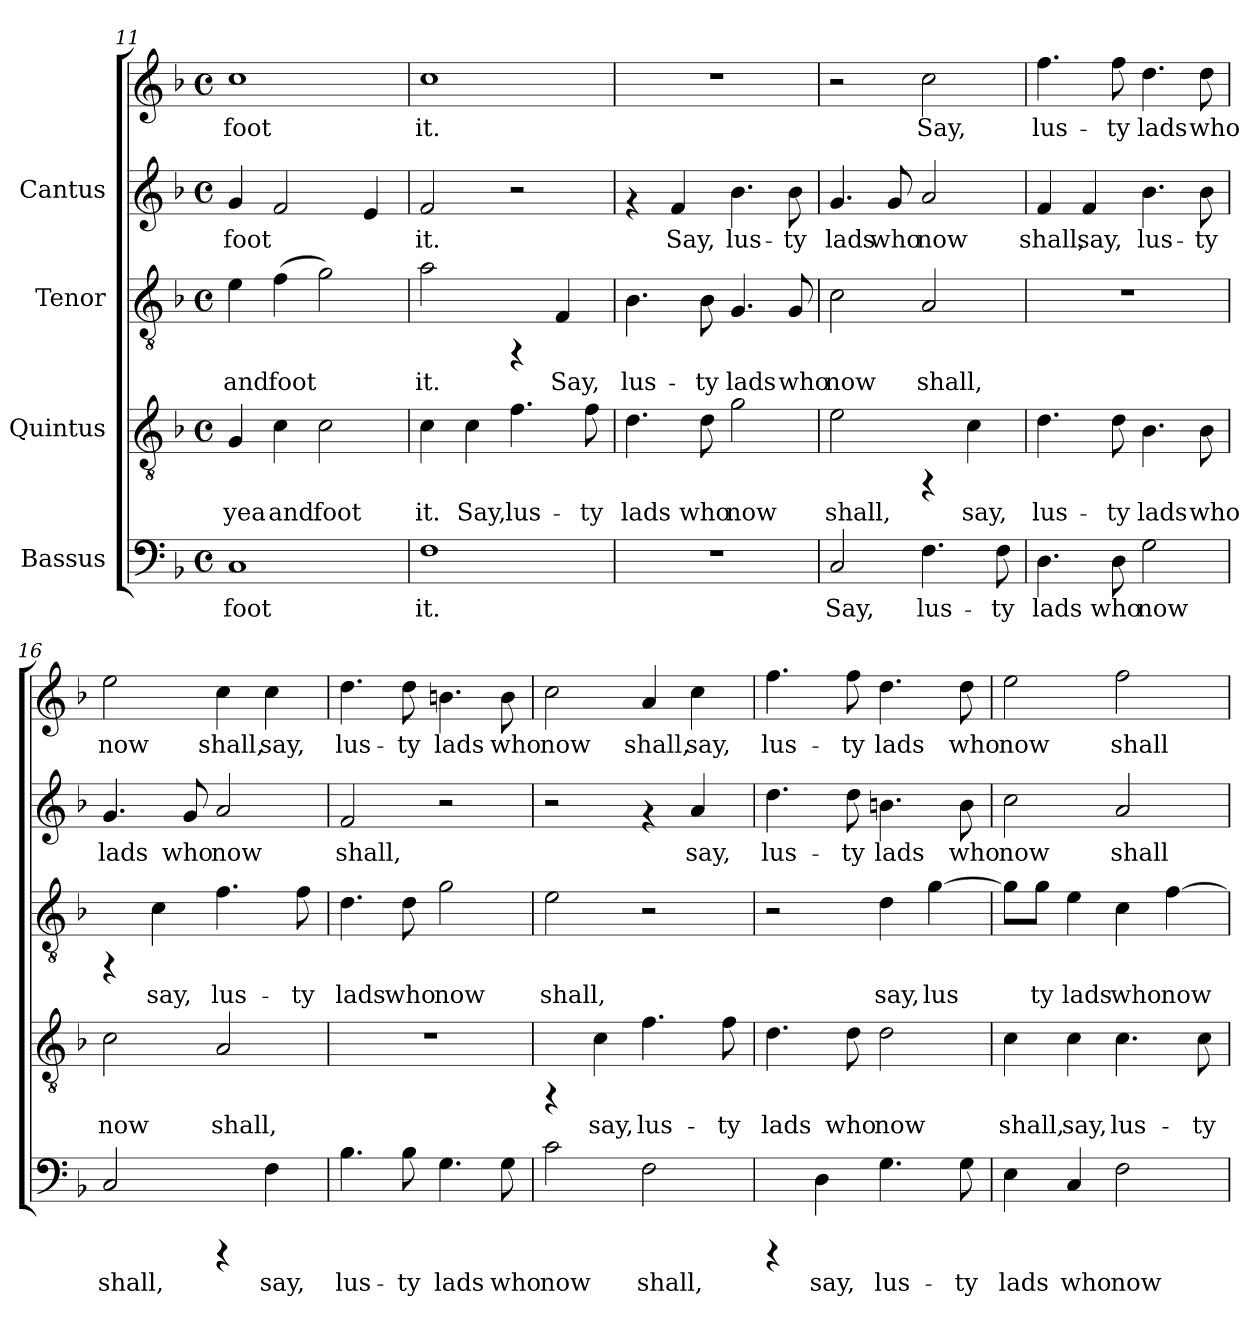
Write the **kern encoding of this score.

**kern	**text	**kern	**text	**kern	**text	**kern	**text	**kern	**text
*part4	*part4	*part3	*part3	*part2	*part2	*part1	*part1	*part1	*part1
*staff5	*staff5	*staff4	*staff4	*staff3	*staff3	*staff2	*staff2	*staff1	*staff1
*I"Bassus	*	*I"Quintus	*	*I"Tenor	*	*I"Cantus	*	*	*
*clefF4	*	*clefGv2	*	*clefGv2	*	*clefG2	*	*clefG2	*
*k[b-]	*	*k[b-]	*	*k[b-]	*	*k[b-]	*	*k[b-]	*
*F:	*	*F:	*	*F:	*	*F:	*	*F:	*
*M4/4	*	*M4/4	*	*M4/4	*	*M4/4	*	*M4/4	*
*met(c)	*	*met(c)	*	*met(c)	*	*met(c)	*	*met(c)	*
=11	=11	=11	=11	=11	=11	=11	=11	=11	=11
!	!LO:LY:b:cj	!	!LO:LY:b:cj	!	!LO:LY:b:cj	!	!LO:LY:b:cj	!	!LO:LY:b:cj
1C	foot	4G/	yea	4e\	and	4g/	foot	1cc	foot
!	!	!	!LO:LY:b:cj	!	!LO:LY:b:cj	!	!LO:LY:b:cj	!	!
.	.	4c\	and	(>4f\	foot	2f/	.	.	.
!	!	!	!LO:LY:b:cj	!	!LO:LY:b:cj	!	!	!	!
.	.	2c\	foot	2g\)	.	.	.	.	.
!	!	!	!	!	!	!	!LO:LY:b:cj	!	!
.	.	.	.	.	.	4e/	.	.	.
=12	=12	=12	=12	=12	=12	=12	=12	=12	=12
!	!LO:LY:b:cj	!	!LO:LY:b:cj	!	!LO:LY:b:cj	!	!LO:LY:b:cj	!	!LO:LY:b:cj
1F	it.	4c\	it.	2a\	it.	2f/	it.	1cc	it.
!	!	!	!LO:LY:b:cj	!	!	!	!	!	!
.	.	4c\	Say,	.	.	.	.	.	.
!	!	!	!LO:LY:b:cj	!	!	!	!	!	!
.	.	4.f\	lus-	4rFF	.	2r	.	.	.
!	!	!	!	!	!LO:LY:b:cj	!	!	!	!
.	.	.	.	4F/	Say,	.	.	.	.
!	!	!	!LO:LY:b:cj	!	!	!	!	!	!
.	.	8f\	-ty	.	.	.	.	.	.
!!LO:LB:g=z
=13	=13	=13	=13	=13	=13	=13	=13	=13	=13
!	!	!	!LO:LY:b:cj	!	!LO:LY:b:cj	!	!	!	!
1r	.	4.d\	lads	4.B-\	lus-	4rf	.	1r	.
!	!	!	!	!	!	!	!LO:LY:b:cj	!	!
.	.	.	.	.	.	4f/	Say,	.	.
!	!	!	!LO:LY:b:cj	!	!LO:LY:b:cj	!	!	!	!
.	.	8d\	who	8B-\	-ty	.	.	.	.
!	!	!	!LO:LY:b:cj	!	!LO:LY:b:cj	!	!LO:LY:b:cj	!	!
.	.	2g\	now	4.G/	lads	4.b-\	lus-	.	.
!	!	!	!	!	!LO:LY:b:cj	!	!LO:LY:b:cj	!	!
.	.	.	.	8G/	who	8b-\	-ty	.	.
=14	=14	=14	=14	=14	=14	=14	=14	=14	=14
!	!LO:LY:b:cj	!	!LO:LY:b:cj	!	!LO:LY:b:cj	!	!LO:LY:b:cj	!	!
2C/	Say,	2e\	shall,	2c\	now	4.g/	lads	2r	.
!	!	!	!	!	!	!	!LO:LY:b:cj	!	!
.	.	.	.	.	.	8g/	who	.	.
!	!LO:LY:b:cj	!	!	!	!LO:LY:b:cj	!	!LO:LY:b:cj	!	!LO:LY:b:cj
4.F\	lus-	4rFF	.	2A/	shall,	2a/	now	2cc\	Say,
!	!	!	!LO:LY:b:cj	!	!	!	!	!	!
.	.	4c\	say,	.	.	.	.	.	.
!	!LO:LY:b:cj	!	!	!	!	!	!	!	!
8F\	-ty	.	.	.	.	.	.	.	.
=15	=15	=15	=15	=15	=15	=15	=15	=15	=15
!	!LO:LY:b:cj	!	!LO:LY:b:cj	!	!	!	!LO:LY:b:cj	!	!LO:LY:b:cj
4.D\	lads	4.d\	lus-	1r	.	4f/	shall,	4.ff\	lus-
!	!	!	!	!	!	!	!LO:LY:b:cj	!	!
.	.	.	.	.	.	4f/	say,	.	.
!	!LO:LY:b:cj	!	!LO:LY:b:cj	!	!	!	!	!	!LO:LY:b:cj
8D\	who	8d\	-ty	.	.	.	.	8ff\	-ty
!	!LO:LY:b:cj	!	!LO:LY:b:cj	!	!	!	!LO:LY:b:cj	!	!LO:LY:b:cj
2G\	now	4.B-\	lads	.	.	4.b-\	lus-	4.dd\	lads
!	!	!	!LO:LY:b:cj	!	!	!	!LO:LY:b:cj	!	!LO:LY:b:cj
.	.	8B-\	who	.	.	8b-\	-ty	8dd\	who
=16	=16	=16	=16	=16	=16	=16	=16	=16	=16
!	!LO:LY:b:cj	!	!LO:LY:b:cj	!	!	!	!LO:LY:b:cj	!	!LO:LY:b:cj
2C/	shall,	2c\	now	4rFF	.	4.g/	lads	2ee\	now
!	!	!	!	!	!LO:LY:b:cj	!	!	!	!
.	.	.	.	4c\	say,	.	.	.	.
!	!	!	!	!	!	!	!LO:LY:b:cj	!	!
.	.	.	.	.	.	8g/	who	.	.
!	!	!	!LO:LY:b:cj	!	!LO:LY:b:cj	!	!LO:LY:b:cj	!	!LO:LY:b:cj
4rCCC	.	2A/	shall,	4.f\	lus-	2a/	now	4cc\	shall,
!	!LO:LY:b:cj	!	!	!	!	!	!	!	!LO:LY:b:cj
4F\	say,	.	.	.	.	.	.	4cc\	say,
!	!	!	!	!	!LO:LY:b:cj	!	!	!	!
.	.	.	.	8f\	-ty	.	.	.	.
!!LO:LB:g=z
=17	=17	=17	=17	=17	=17	=17	=17	=17	=17
!	!LO:LY:b:cj	!	!	!	!LO:LY:b:cj	!	!LO:LY:b:cj	!	!LO:LY:b:cj
4.B-\	lus-	1r	.	4.d\	lads	2f/	shall,	4.dd\	lus-
!	!LO:LY:b:cj	!	!	!	!LO:LY:b:cj	!	!	!	!LO:LY:b:cj
8B-\	-ty	.	.	8d\	who	.	.	8dd\	-ty
!	!LO:LY:b:cj	!	!	!	!LO:LY:b:cj	!	!	!	!LO:LY:b:cj
4.G\	lads	.	.	2g\	now	2r	.	4.bn\	lads
!	!LO:LY:b:cj	!	!	!	!	!	!	!	!LO:LY:b:cj
8G\	who	.	.	.	.	.	.	8b\	who
=18	=18	=18	=18	=18	=18	=18	=18	=18	=18
!	!LO:LY:b:cj	!	!	!	!LO:LY:b:cj	!	!	!	!LO:LY:b:cj
2c\	now	4rFF	.	2e\	shall,	2r	.	2cc\	now
!	!	!	!LO:LY:b:cj	!	!	!	!	!	!
.	.	4c\	say,	.	.	.	.	.	.
!	!LO:LY:b:cj	!	!LO:LY:b:cj	!	!	!	!	!	!LO:LY:b:cj
2F\	shall,	4.f\	lus-	2r	.	4rf	.	4a/	shall,
!	!	!	!	!	!	!	!LO:LY:b:cj	!	!LO:LY:b:cj
.	.	.	.	.	.	4a/	say,	4cc\	say,
!	!	!	!LO:LY:b:cj	!	!	!	!	!	!
.	.	8f\	-ty	.	.	.	.	.	.
=19	=19	=19	=19	=19	=19	=19	=19	=19	=19
!	!	!	!LO:LY:b:cj	!	!	!	!LO:LY:b:cj	!	!LO:LY:b:cj
4rCCC	.	4.d\	lads	2r	.	4.dd\	lus-	4.ff\	lus-
!	!LO:LY:b:cj	!	!	!	!	!	!	!	!
4D\	say,	.	.	.	.	.	.	.	.
!	!	!	!LO:LY:b:cj	!	!	!	!LO:LY:b:cj	!	!LO:LY:b:cj
.	.	8d\	who	.	.	8dd\	-ty	8ff\	-ty
!	!LO:LY:b:cj	!	!LO:LY:b:cj	!	!LO:LY:b:cj	!	!LO:LY:b:cj	!	!LO:LY:b:cj
4.G\	lus-	2d\	now	4d\	say,	4.bn\	lads	4.dd\	lads
!	!	!	!	!	!LO:LY:b:cj	!	!	!	!
.	.	.	.	[>4g\	lus-	.	.	.	.
!	!LO:LY:b:cj	!	!	!	!	!	!LO:LY:b:cj	!	!LO:LY:b:cj
8G\	-ty	.	.	.	.	8b\	who	8dd\	who
=20	=20	=20	=20	=20	=20	=20	=20	=20	=20
!	!LO:LY:b:cj	!	!LO:LY:b:cj	!	!LO:LY:b:cj	!	!LO:LY:b:cj	!	!LO:LY:b:cj
4E\	lads	4c\	shall,	8g\L]	-	2cc\	now	2ee\	now
!	!	!	!	!	!LO:LY:b:cj	!	!	!	!
.	.	.	.	8g\J	ty	.	.	.	.
!	!LO:LY:b:cj	!	!LO:LY:b:cj	!	!LO:LY:b:cj	!	!	!	!
4C/	who	4c\	say,	4e\	lads	.	.	.	.
!	!LO:LY:b:cj	!	!LO:LY:b:cj	!	!LO:LY:b:cj	!	!LO:LY:b:cj	!	!LO:LY:b:cj
2F\	now	4.c\	lus-	4c\	who	2a/	shall	2ff\	shall
!	!	!	!	!	!LO:LY:b:cj	!	!	!	!
.	.	.	.	[>4f\	now	.	.	.	.
!	!	!	!LO:LY:b:cj	!	!	!	!	!	!
.	.	8c\	-ty	.	.	.	.	.	.
=	=	=	=	=	=	=	=	=	=
*-	*-	*-	*-	*-	*-	*-	*-	*-	*-
